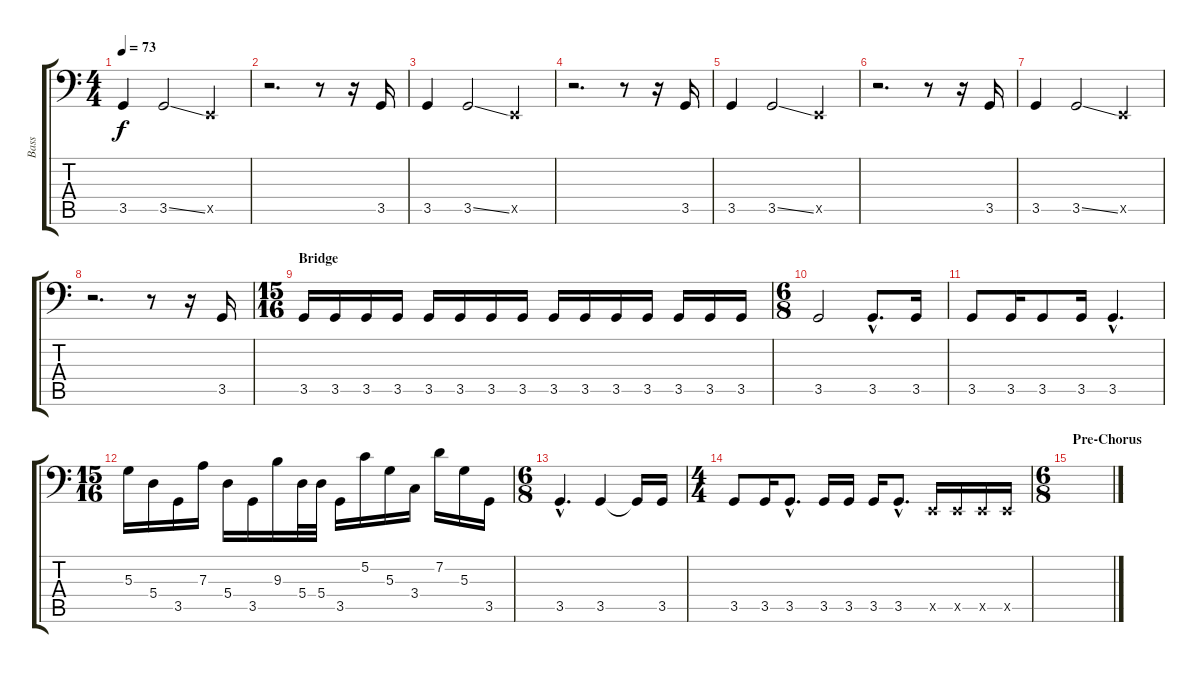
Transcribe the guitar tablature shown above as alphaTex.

\track ("Bass" "Bass") {instrument electricbassfinger}
\staff {score tabs}
\tuning (C3 G2 D2 A1 E1 B0) {hide}
\ts (4 4)
\tempo 73
\clef f4
\ks c
3.5.4{dy f} 3.5{ss}.2 0.5{x}.4 |
r.2{d} r.8 r.16 3.5.16 |
3.5.4 3.5{ss}.2 0.5{x}.4 |
r.2{d} r.8 r.16 3.5.16 |
3.5.4 3.5{ss}.2 0.5{x}.4 |
r.2{d} r.8 r.16 3.5.16 |
3.5.4 3.5{ss}.2 0.5{x}.4 |
r.2{d} r.8 r.16 3.5.16 |
\ts (15 16)
\section ("" "Bridge")
3.5.16 3.5.16 3.5.16 3.5.16 3.5.16 3.5.16 3.5.16 3.5.16 3.5.16 3.5.16 3.5.16 3.5.16 3.5.16 3.5.16 3.5.16 |
\ts (6 8)
3.5.2 3.5{hac}.8{d} 3.5.16 |
3.5.8 3.5.16 3.5.8 3.5.16 3.5{hac}.4{d} |
\ts (15 16)
5.3.16 5.4.16 3.5.16 7.3.16 5.4.16 3.5.16 9.3.16 5.4.32 5.4.32 3.5.16 5.2.16 5.3.16 3.4.16 7.2.16 5.3.16 3.5.16 |
\ts (6 8)
3.5{hac}.4{d} 3.5.4 3.5{t}.16 3.5.16 |
\ts (4 4)
3.5.8 3.5.16 3.5{hac}.8{d} 3.5.16 3.5.16 3.5.16 3.5{hac}.8{d} 0.5{x}.16 0.5{x}.16 0.5{x}.16 0.5{x}.16 |
\ts (6 8)
\section ("" "Pre-Chorus")
